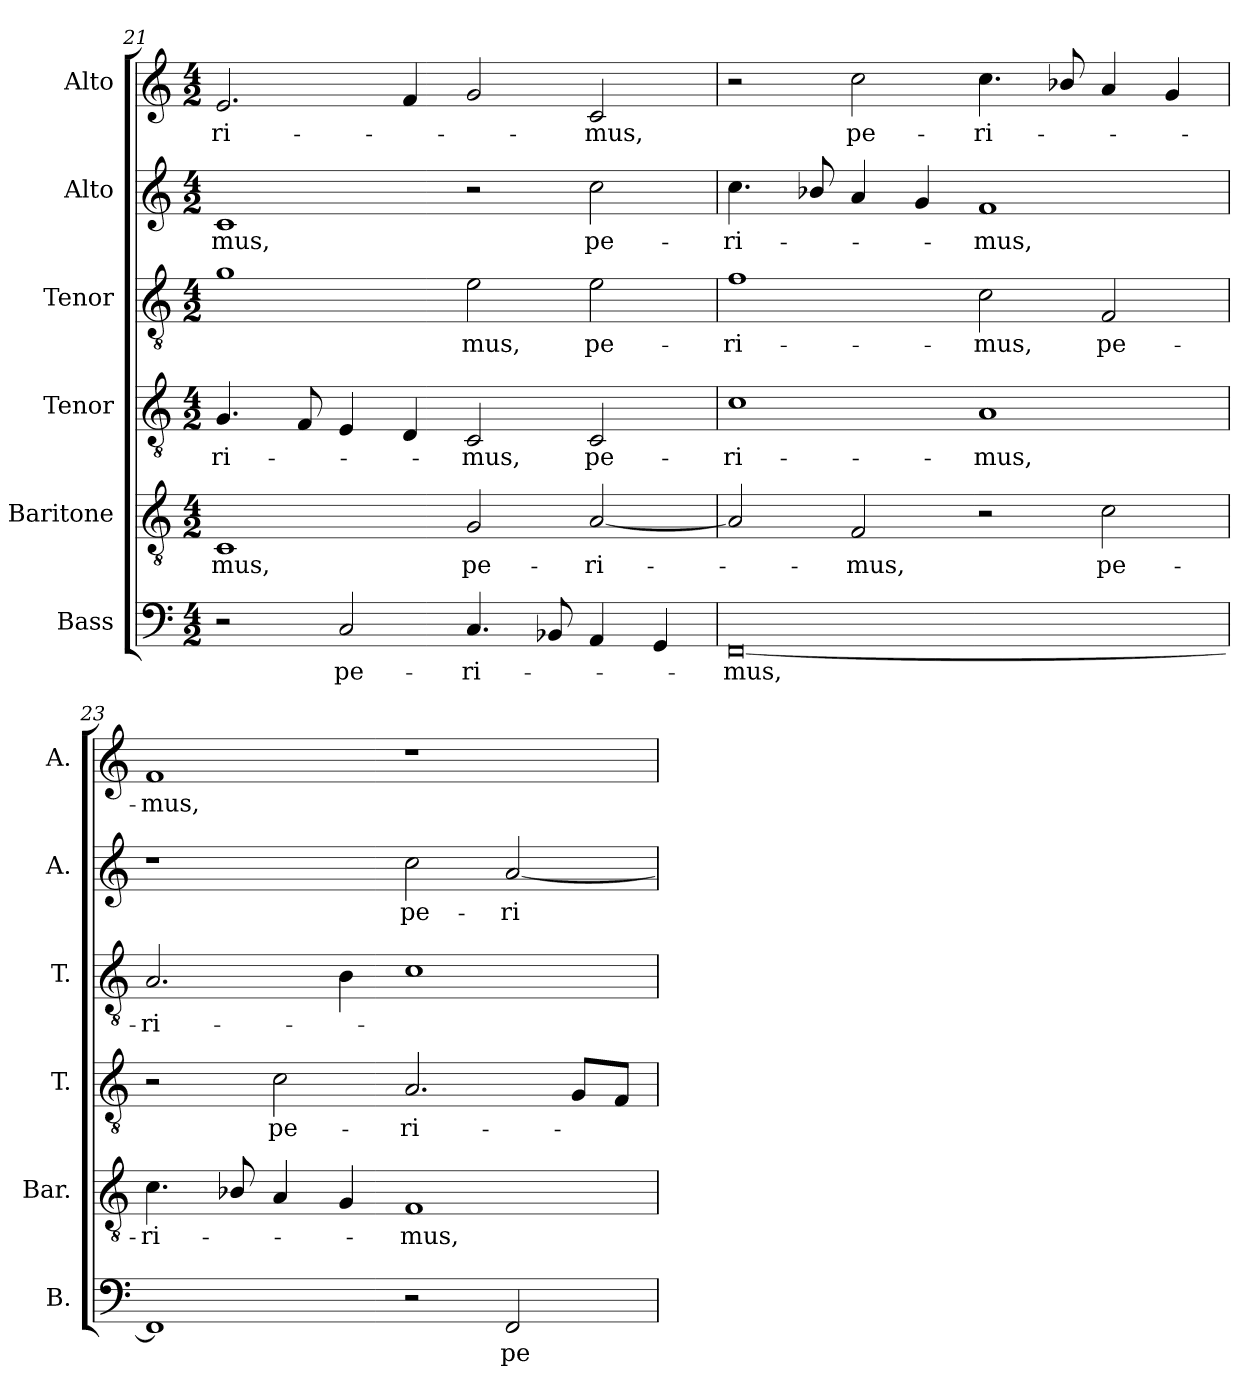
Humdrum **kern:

**kern	**text	**kern	**text	**kern	**text	**kern	**text	**kern	**text	**kern	**text
*part6	*part6	*part5	*part5	*part4	*part4	*part3	*part3	*part2	*part2	*part1	*part1
*staff6	*staff6	*staff5	*staff5	*staff4	*staff4	*staff3	*staff3	*staff2	*staff2	*staff1	*staff1
*I"Bass	*	*I"Baritone	*	*I"Tenor	*	*I"Tenor	*	*I"Alto	*	*I"Alto	*
*I'B.	*	*I'Bar.	*	*I'T.	*	*I'T.	*	*I'A.	*	*I'A.	*
*clefF4	*	*clefGv2	*	*clefGv2	*	*clefGv2	*	*clefG2	*	*clefG2	*
*	*	*ITrd7c12	*	*ITrd7c12	*	*ITrd7c12	*	*	*	*	*
*k[]	*	*k[]	*	*k[]	*	*k[]	*	*k[]	*	*k[]	*
*C:	*	*C:	*	*C:	*	*C:	*	*C:	*	*C:	*
*M4/2	*	*M4/2	*	*M4/2	*	*M4/2	*	*M4/2	*	*M4/2	*
=21	=21	=21	=21	=21	=21	=21	=21	=21	=21	=21	=21
!	!	!	!LO:LY:b:color=#000000	!	!	!	!	!	!	!	!
!	!	!	!	!	!LO:LY:b:color=#000000	!	!	!	!	!	!
!	!	!	!	!	!	!	!	!	!LO:LY:b:color=#000000	!	!
!	!	!	!	!	!	!	!	!	!	!	!LO:LY:b:color=#000000
2r	.	1CCi	-mus,	4.GGi/	-ri-	1Gi	.	1ci	-mus,	2.ei/	-ri-
.	.	.	.	8FFi/	.	.	.	.	.	.	.
!	!LO:LY:b:color=#000000	!	!	!	!	!	!	!	!	!	!
2Ci/	pe-	.	.	4EEi/	.	.	.	.	.	.	.
.	.	.	.	4DDi/	.	.	.	.	.	4fi/	.
!	!LO:LY:b:color=#000000	!	!	!	!	!	!	!	!	!	!
!	!	!	!LO:LY:b:color=#000000	!	!	!	!	!	!	!	!
!	!	!	!	!	!LO:LY:b:color=#000000	!	!	!	!	!	!
!	!	!	!	!	!	!	!LO:LY:b:color=#000000	!	!	!	!
4.Ci/	-ri-	2GGi/	pe-	2CCi/	-mus,	2Ei\	-mus,	2r	.	2gi/	.
8BB-Xi/	.	.	.	.	.	.	.	.	.	.	.
!	!	!	!LO:LY:b:color=#000000	!	!	!	!	!	!	!	!
!	!	!	!	!	!LO:LY:b:color=#000000	!	!	!	!	!	!
!	!	!	!	!	!	!	!LO:LY:b:color=#000000	!	!	!	!
!	!	!	!	!	!	!	!	!	!LO:LY:b:color=#000000	!	!
!	!	!	!	!	!	!	!	!	!	!	!LO:LY:b:color=#000000
4AAi/	.	[2AAi/	-ri-	2CCi/	pe-	2Ei\	pe-	2cci\	pe-	2ci/	-mus,
4GGi/	.	.	.	.	.	.	.	.	.	.	.
!!LO:PB:g=z
=22	=22	=22	=22	=22	=22	=22	=22	=22	=22	=22	=22
!	!LO:LY:b:color=#000000	!	!	!	!	!	!	!	!	!	!
!	!	!	!	!	!LO:LY:b:color=#000000	!	!	!	!	!	!
!	!	!	!	!	!	!	!LO:LY:b:color=#000000	!	!	!	!
!	!	!	!	!	!	!	!	!	!LO:LY:b:color=#000000	!	!
[0FFi	-mus,	2AAi/]	.	1Ci	-ri-	1Fi	-ri-	4.cci\	-ri-	2r	.
.	.	.	.	.	.	.	.	8b-Xi/	.	.	.
!	!	!	!LO:LY:b:color=#000000	!	!	!	!	!	!	!	!
!	!	!	!	!	!	!	!	!	!	!	!LO:LY:b:color=#000000
.	.	2FFi/	-mus,	.	.	.	.	4ai/	.	2cci\	pe-
.	.	.	.	.	.	.	.	4gi/	.	.	.
!	!	!	!	!	!LO:LY:b:color=#000000	!	!	!	!	!	!
!	!	!	!	!	!	!	!LO:LY:b:color=#000000	!	!	!	!
!	!	!	!	!	!	!	!	!	!LO:LY:b:color=#000000	!	!
!	!	!	!	!	!	!	!	!	!	!	!LO:LY:b:color=#000000
.	.	2r	.	1AAi	-mus,	2Ci\	-mus,	1fi	-mus,	4.cci\	-ri-
.	.	.	.	.	.	.	.	.	.	8b-Xi/	.
!	!	!	!LO:LY:b:color=#000000	!	!	!	!	!	!	!	!
!	!	!	!	!	!	!	!LO:LY:b:color=#000000	!	!	!	!
.	.	2Ci\	pe-	.	.	2FFi/	pe-	.	.	4ai/	.
.	.	.	.	.	.	.	.	.	.	4gi/	.
=23	=23	=23	=23	=23	=23	=23	=23	=23	=23	=23	=23
!	!	!	!LO:LY:b:color=#000000	!	!	!	!	!	!	!	!
!	!	!	!	!	!	!	!LO:LY:b:color=#000000	!	!	!	!
!	!	!	!	!	!	!	!	!	!	!	!LO:LY:b:color=#000000
1FFi]	.	4.Ci\	-ri-	2r	.	2.AAi/	-ri-	1r	.	1fi	-mus,
.	.	8BB-Xi/	.	.	.	.	.	.	.	.	.
!	!	!	!	!	!LO:LY:b:color=#000000	!	!	!	!	!	!
.	.	4AAi/	.	2Ci\	pe-	.	.	.	.	.	.
.	.	4GGi/	.	.	.	4BBi\	.	.	.	.	.
!	!	!	!LO:LY:b:color=#000000	!	!	!	!	!	!	!	!
!	!	!	!	!	!LO:LY:b:color=#000000	!	!	!	!	!	!
!	!	!	!	!	!	!	!	!	!LO:LY:b:color=#000000	!	!
2r	.	1FFi	-mus,	2.AAi/	-ri-	1Ci	.	2cci\	pe-	1r	.
!	!LO:LY:b:color=#000000	!	!	!	!	!	!	!	!	!	!
!	!	!	!	!	!	!	!	!	!LO:LY:b:color=#000000	!	!
2FFi/	pe-	.	.	.	.	.	.	[2ai/	-ri-	.	.
.	.	.	.	8GGi/L	.	.	.	.	.	.	.
.	.	.	.	8FFi/J	.	.	.	.	.	.	.
=	=	=	=	=	=	=	=	=	=	=	=
*-	*-	*-	*-	*-	*-	*-	*-	*-	*-	*-	*-
